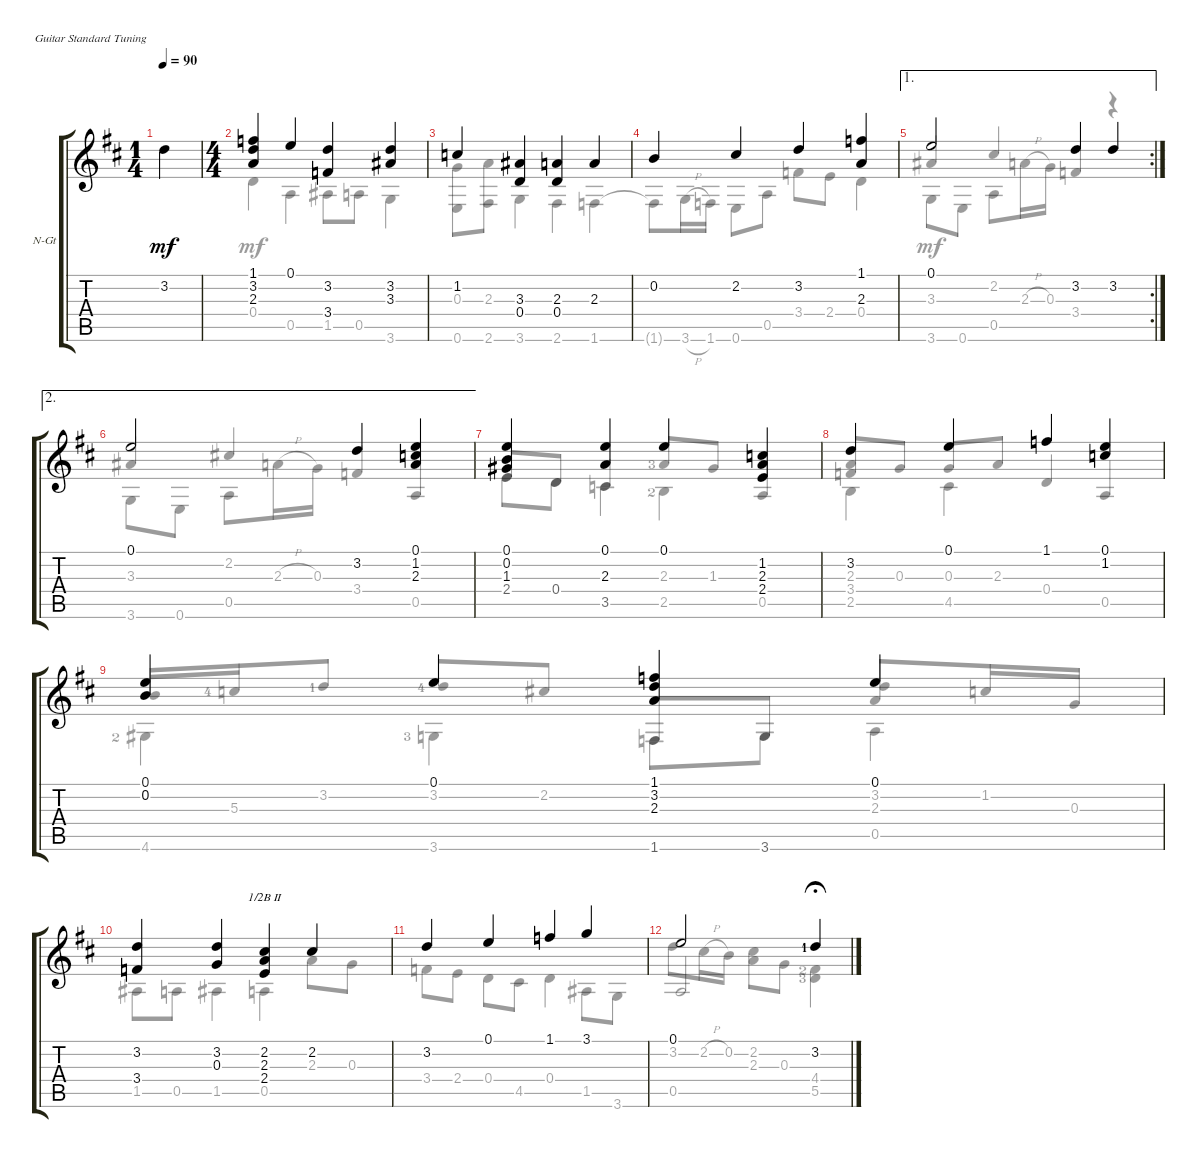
\defaultSystemsLayout 4
\bracketExtendMode groupsimilarinstruments
\firstSystemTrackNameOrientation horizontal
\otherSystemsTrackNameOrientation horizontal
\track ("Nylon Guitar" "N-Gt") {instrument acousticguitarsteel}
\staff {score tabs}
\tuning (E4 B3 G3 D3 A2 E2)
\voice
\ts (1 4)
\tempo 90
\clef g2
\ks d
3.2.4{dy mf instrument acousticguitarsteel} |
\ts (4 4)
(1.1 3.2 2.3).4 0.1.4 (3.2 3.4).4 (3.2 3.3).4 |
1.2.4 (3.3 0.4).4 (2.3 0.4).4 2.3.4 |
0.2.4 2.2.4 3.2.4 (1.1 2.3).4 |
\ae 1
\rc 2
0.1.2 3.2.4 3.2.4 |
\ae 2
0.1.2 3.2.4 (0.1 1.2 2.3).4 |
(0.1 0.2 1.3).4 (2.3 0.1).4 0.1.4 (1.2 2.3 2.4).4 |
3.2.4 0.1.4 1.1.4 (0.1 1.2).4 |
(0.2 0.1).4 0.1.4 (1.1 3.2 2.3).4 0.1.4 |
(3.2 3.4).4 (3.2 0.3).4 (2.2 2.3 2.4).4{barre (2 half)} 2.2.4 |
3.2.4 0.1.4 1.1.4 3.1.4 |
0.1.2 3.2{lf 2}.4{fermata (medium 0.4)}
\voice
\clef g2
\ottava regular
\simile none
\ks d
|
0.4.4 0.5.4 1.5.8 0.5.8 3.6.4 |
(0.6 0.3).8 (2.3 2.6).8 3.6.4 2.6.4 1.6.4 |
1.6{t}.8 3.6{h}.16 1.6.16 0.6.8 0.5.8 3.4.8 2.4.8 0.4.4 |
3.3.4{beam invert} 2.2.4{beam invert} 3.4.4{beam invert} r.4{beam invert} |
3.3.4{beam invert} 2.2.4{beam invert} 3.4.4{beam invert} 0.5.4{beam invert} |
2.4.8{beam invert} 0.4.8 3.5.4{beam invert} 2.3{lf 4}.8{beam invert} 1.3.8 0.5.4{beam invert} |
(2.3 3.4).8{beam invert} 0.3.8 0.3.8{beam invert} 2.3.8 0.4.4{beam invert} 0.5.4{beam invert} |
0.2.16{beam invert} 5.3{lf 5}.16 3.2{lf 2}.8 3.2{lf 5}.8{beam invert} 2.2.8 1.6.8{beam invert} 3.6.8 (3.2 2.3).8{beam invert} 1.2.16 0.3.16 |
1.5.8 0.5.8 1.5.4 0.5.4{barre (2 half)} 2.3.8 0.3.8 |
3.4.8 2.4.8 0.4.8 4.5.8 0.4.4 1.5.8 3.6.8 |
0.5.2{beam invert}
\voice
\clef g2
\ottava regular
\simile none
\ks d
|
|
|
|
3.6.8 0.6.8 0.5.8 2.3{h}.16 0.3.16 |
3.6.8 0.6.8 0.5.8 2.3{h}.16 0.3.16 |
2.4.8 0.4.8 3.5.4 2.5{lf 3}.4 |
2.5.4 4.5.4 |
4.6{lf 3}.4 3.6{lf 4}.4 1.6.8 3.6.8 0.5.4 |
|
|
3.2.8 2.2{h}.16 0.2.16 (2.2 2.3).8 0.3.8 (4.4{lf 3} 5.5{lf 4}).4{fermata (medium 0.4)}
